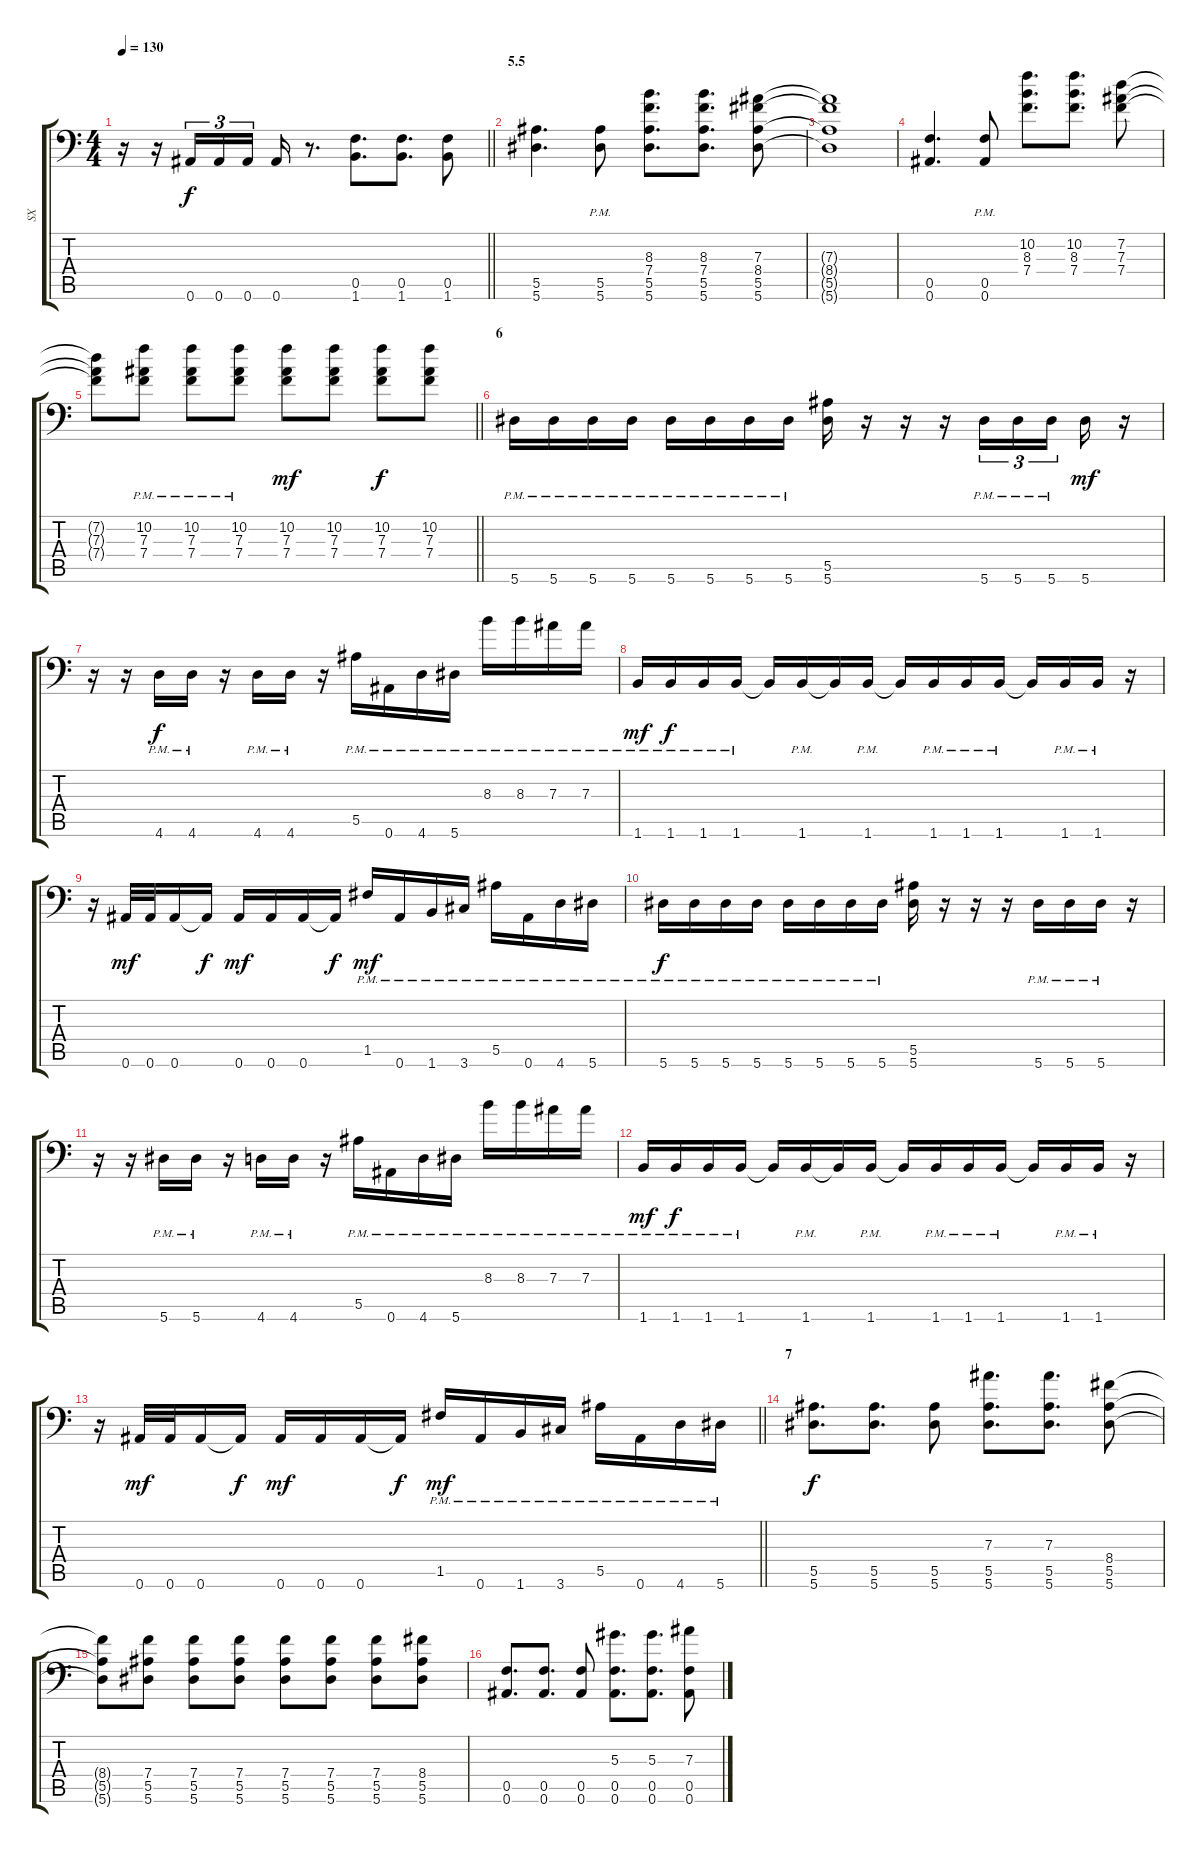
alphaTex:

\track ("SX" "SX") {instrument distortionguitar}
\staff {score tabs}
\tuning (C4 G3 Eb3 Bb2 F2 Bb1) {hide}
\ts (4 4)
\tempo 130
\clef f4
\barLineRight lightlight
\ks c
r.16{dy f} r.16 0.6.16{tu (3 2)} 0.6.16{tu (3 2)} 0.6.16{tu (3 2)} 0.6.16 r.8{d} (0.5 1.6).8{d} (0.5 1.6).8{d} (0.5 1.6).8 |
\section ("" "5.5")
(5.5 5.6).4{d} (5.5{pm} 5.6{pm}).8 (8.3 7.4 5.5 5.6).8{d} (8.3 7.4 5.5 5.6).8{d} (7.3 8.4 5.5 5.6).8 |
(7.3{t} 8.4{t} 5.5{t} 5.6{t}).1 |
(0.5 0.6).4{d} (0.5{pm} 0.6{pm}).8 (10.2 8.3 7.4).8{d} (10.2 8.3 7.4).8{d} (7.2 7.3 7.4).8 |
\barLineRight lightlight
(7.2{t} 7.3{t} 7.4{t}).8 (10.2{pm} 7.3{pm} 7.4{pm}).8 (10.2{pm} 7.3{pm} 7.4{pm}).8 (10.2{pm} 7.3{pm} 7.4{pm}).8 (10.2 7.3 7.4).8{dy mf} (10.2 7.3 7.4).8 (10.2 7.3 7.4).8{dy f} (10.2 7.3 7.4).8 |
\section ("" "6")
5.6{pm}.16 5.6{pm}.16 5.6{pm}.16 5.6{pm}.16 5.6{pm}.16 5.6{pm}.16 5.6{pm}.16 5.6{pm}.16 (5.5 5.6).16 r.16 r.16 r.16 5.6{pm}.16{tu (3 2)} 5.6{pm}.16{tu (3 2)} 5.6{pm}.16{tu (3 2) beam splitsecondary} 5.6.16{dy mf} r.16 |
r.16 r.16 4.6{pm}.16{dy f} 4.6{pm}.16 r.16 4.6{pm}.16 4.6{pm}.16 r.16 5.5{pm}.16 0.6{pm}.16 4.6{pm}.16 5.6{pm}.16 8.3{pm}.16 8.3{pm}.16 7.3{pm}.16 7.3{pm}.16 |
1.6{pm}.16{dy mf} 1.6{pm}.16{dy f} 1.6{pm}.16 1.6{pm}.16 1.6{t}.16 1.6{pm}.16 1.6{t}.16 1.6{pm}.16 1.6{t}.16 1.6{pm}.16 1.6{pm}.16 1.6{pm}.16 1.6{t}.16 1.6{pm}.16 1.6{pm}.16 r.16 |
r.16 0.6.32{dy mf} 0.6.32 0.6.16 0.6{t}.16{dy f} 0.6.16{dy mf} 0.6.16 0.6.16 0.6{t}.16{dy f} 1.5{pm}.16{dy mf} 0.6{pm}.16 1.6{pm}.16 3.6{pm}.16 5.5{pm}.16 0.6{pm}.16 4.6{pm}.16 5.6{pm}.16 |
5.6{pm}.16{dy f} 5.6{pm}.16 5.6{pm}.16 5.6{pm}.16 5.6{pm}.16 5.6{pm}.16 5.6{pm}.16 5.6{pm}.16 (5.5 5.6).16 r.16 r.16 r.16 5.6{pm}.16 5.6{pm}.16 5.6{pm}.16 r.16 |
r.16 r.16 5.6{pm}.16 5.6{pm}.16 r.16 4.6{pm}.16 4.6{pm}.16 r.16 5.5{pm}.16 0.6{pm}.16 4.6{pm}.16 5.6{pm}.16 8.3{pm}.16 8.3{pm}.16 7.3{pm}.16 7.3{pm}.16 |
1.6{pm}.16{dy mf} 1.6{pm}.16{dy f} 1.6{pm}.16 1.6{pm}.16 1.6{t}.16 1.6{pm}.16 1.6{t}.16 1.6{pm}.16 1.6{t}.16 1.6{pm}.16 1.6{pm}.16 1.6{pm}.16 1.6{t}.16 1.6{pm}.16 1.6{pm}.16 r.16 |
\barLineRight lightlight
r.16 0.6.32{dy mf} 0.6.32 0.6.16 0.6{t}.16{dy f} 0.6.16{dy mf} 0.6.16 0.6.16 0.6{t}.16{dy f} 1.5{pm}.16{dy mf} 0.6{pm}.16 1.6{pm}.16 3.6{pm}.16 5.5{pm}.16 0.6{pm}.16 4.6{pm}.16 5.6{pm}.16 |
\section ("" "7")
(5.5 5.6).8{d dy f} (5.5 5.6).8{d} (5.5 5.6).8 (7.3 5.5 5.6).8{d} (7.3 5.5 5.6).8{d} (8.4 5.5 5.6).8 |
(8.4{t} 5.5{t} 5.6{t}).8 (7.4 5.5 5.6).8 (7.4 5.5 5.6).8 (7.4 5.5 5.6).8 (7.4 5.5 5.6).8 (7.4 5.5 5.6).8 (7.4 5.5 5.6).8 (8.4 5.5 5.6).8 |
(0.5 0.6).8{d} (0.5 0.6).8{d} (0.5 0.6).8 (5.3 0.5 0.6).8{d} (5.3 0.5 0.6).8{d} (7.3 0.5 0.6).8
